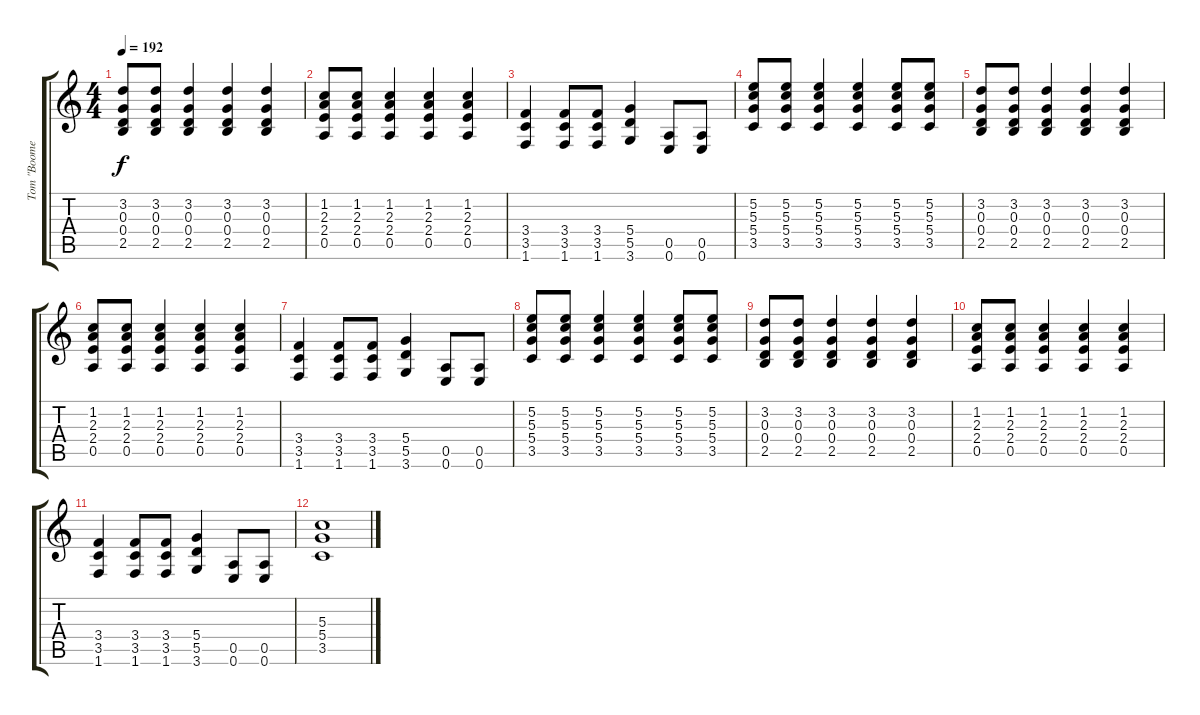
\track ("Tom \"Boomer\" Delonge" "Tom \"Boome") {instrument distortionguitar}
\staff {score tabs}
\tuning (E4 B3 G3 D3 A2 E2) {hide}
\ts (4 4)
\tempo 192
\clef g2
\ks c
(3.2 0.3 0.4 2.5).8{dy f} (3.2 0.3 0.4 2.5).8 (3.2 0.3 0.4 2.5).4 (3.2 0.3 0.4 2.5).4 (3.2 0.3 0.4 2.5).4 |
(1.2 2.3 2.4 0.5).8 (1.2 2.3 2.4 0.5).8 (1.2 2.3 2.4 0.5).4 (1.2 2.3 2.4 0.5).4 (1.2 2.3 2.4 0.5).4 |
(3.4 3.5 1.6).4 (3.4 3.5 1.6).8 (3.4 3.5 1.6).8 (5.4 5.5 3.6).4 (0.5 0.6).8 (0.5 0.6).8 |
(5.2 5.3 5.4 3.5).8 (5.2 5.3 5.4 3.5).8 (5.2 5.3 5.4 3.5).4 (5.2 5.3 5.4 3.5).4 (5.2 5.3 5.4 3.5).8 (5.2 5.3 5.4 3.5).8 |
(3.2 0.3 0.4 2.5).8 (3.2 0.3 0.4 2.5).8 (3.2 0.3 0.4 2.5).4 (3.2 0.3 0.4 2.5).4 (3.2 0.3 0.4 2.5).4 |
(1.2 2.3 2.4 0.5).8 (1.2 2.3 2.4 0.5).8 (1.2 2.3 2.4 0.5).4 (1.2 2.3 2.4 0.5).4 (1.2 2.3 2.4 0.5).4 |
(3.4 3.5 1.6).4 (3.4 3.5 1.6).8 (3.4 3.5 1.6).8 (5.4 5.5 3.6).4 (0.5 0.6).8 (0.5 0.6).8 |
(5.2 5.3 5.4 3.5).8 (5.2 5.3 5.4 3.5).8 (5.2 5.3 5.4 3.5).4 (5.2 5.3 5.4 3.5).4 (5.2 5.3 5.4 3.5).8 (5.2 5.3 5.4 3.5).8 |
(3.2 0.3 0.4 2.5).8 (3.2 0.3 0.4 2.5).8 (3.2 0.3 0.4 2.5).4 (3.2 0.3 0.4 2.5).4 (3.2 0.3 0.4 2.5).4 |
(1.2 2.3 2.4 0.5).8 (1.2 2.3 2.4 0.5).8 (1.2 2.3 2.4 0.5).4 (1.2 2.3 2.4 0.5).4 (1.2 2.3 2.4 0.5).4 |
(3.4 3.5 1.6).4 (3.4 3.5 1.6).8 (3.4 3.5 1.6).8 (5.4 5.5 3.6).4 (0.5 0.6).8 (0.5 0.6).8 |
(5.3 5.4 3.5).1
